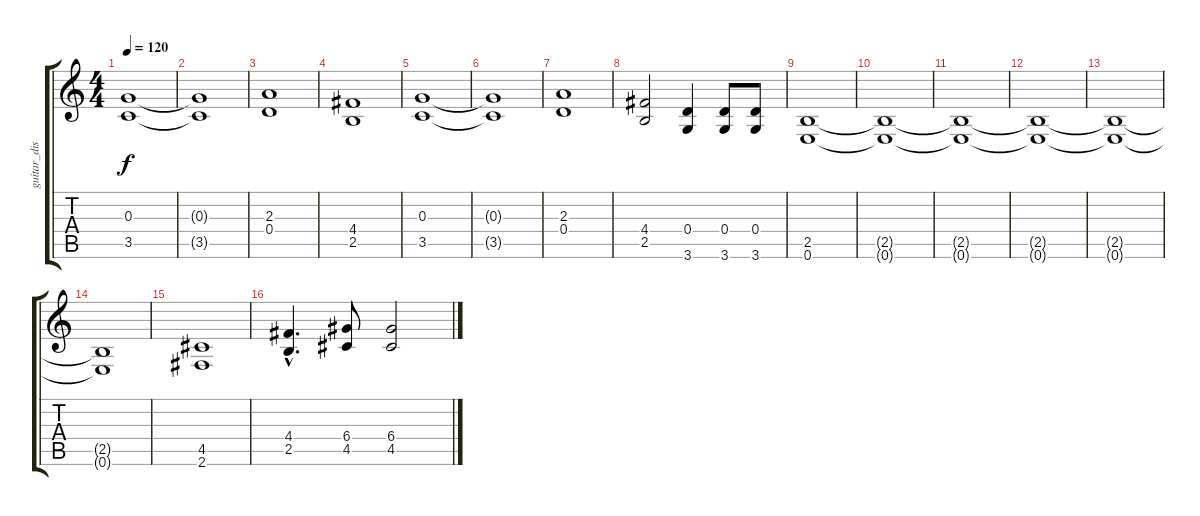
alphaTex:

\track ("guitar_dist" "guitar_dis") {instrument distortionguitar}
\staff {score tabs}
\tuning (E4 B3 G3 D3 A2 E2) {hide}
\ts (4 4)
\tempo 120
\clef g2
\ks c
(0.3 3.5).1{dy f} |
(0.3{t} 3.5{t}).1 |
(2.3 0.4).1 |
(4.4 2.5).1 |
(0.3 3.5).1 |
(0.3{t} 3.5{t}).1 |
(2.3 0.4).1 |
(4.4 2.5).2 (0.4 3.6).4 (0.4 3.6).8 (0.4 3.6).8 |
(2.5 0.6).1 |
(2.5{t} 0.6{t}).1 |
(2.5{t} 0.6{t}).1 |
(2.5{t} 0.6{t}).1 |
(2.5{t} 0.6{t}).1 |
(2.5{t} 0.6{t}).1 |
(4.5 2.6).1 |
(4.4{hac} 2.5{hac}).4{d} (6.4 4.5).8 (6.4 4.5).2
